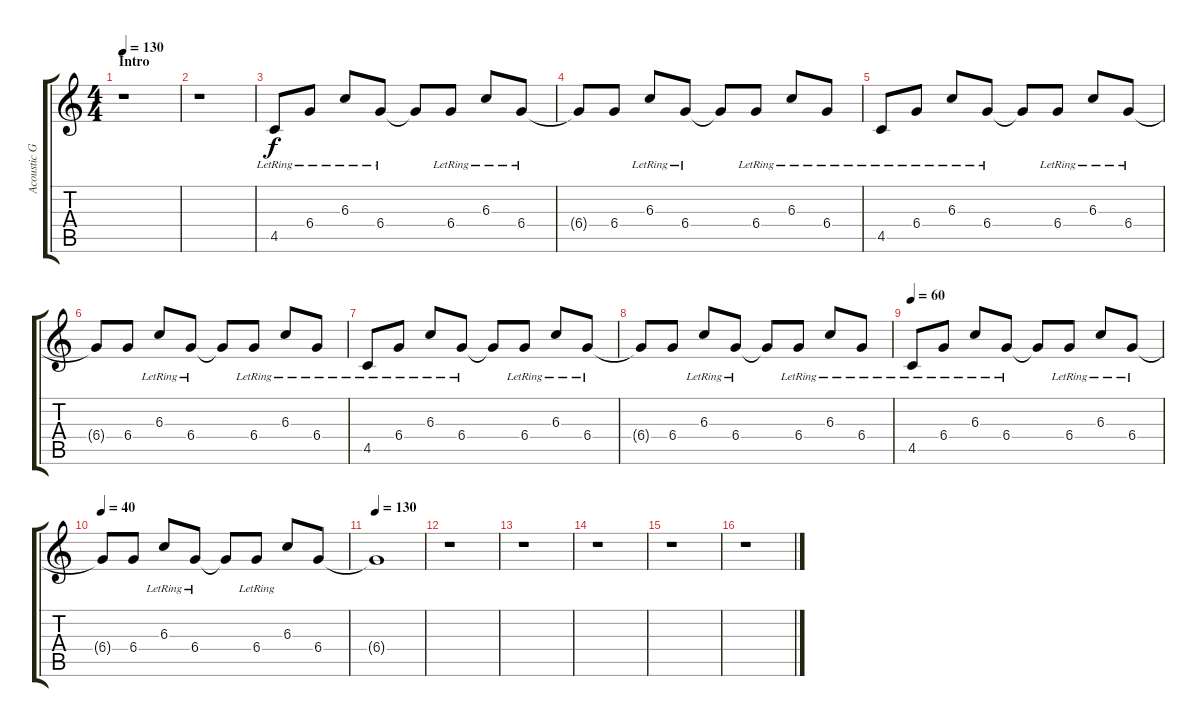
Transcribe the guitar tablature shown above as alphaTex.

\track ("Acoustic Guitar" "Acoustic G") {instrument acousticguitarnylon}
\staff {score tabs}
\tuning (Eb4 Bb3 Gb3 Db3 Ab2 Eb2) {hide}
\ts (4 4)
\section ("" "Intro")
\tempo 130
\tempo 112
\tempo 130
\clef g2
\ks c
r.1{dy f instrument acousticguitarnylon} |
r.1 |
4.5{lr}.8 6.4{lr}.8 6.3{lr}.8 6.4{lr}.8 6.4{t}.8 6.4{lr}.8 6.3{lr}.8 6.4{lr}.8 |
6.4{t}.8 6.4.8 6.3{lr}.8 6.4{lr}.8 6.4{t}.8 6.4{lr}.8 6.3{lr}.8 6.4{lr}.8 |
4.5{lr}.8 6.4{lr}.8 6.3{lr}.8 6.4{lr}.8 6.4{t}.8 6.4{lr}.8 6.3{lr}.8 6.4{lr}.8 |
6.4{t}.8 6.4.8 6.3{lr}.8 6.4{lr}.8 6.4{t}.8 6.4{lr}.8 6.3{lr}.8 6.4{lr}.8 |
4.5{lr}.8 6.4{lr}.8 6.3{lr}.8 6.4{lr}.8 6.4{t}.8 6.4{lr}.8 6.3{lr}.8 6.4{lr}.8 |
6.4{t}.8 6.4.8 6.3{lr}.8 6.4{lr}.8 6.4{t}.8 6.4{lr}.8 6.3{lr}.8 6.4{lr}.8 |
\tempo 60
4.5{lr}.8 6.4{lr}.8 6.3{lr}.8 6.4{lr}.8 6.4{t}.8 6.4{lr}.8 6.3{lr}.8 6.4{lr}.8 |
\tempo 40
6.4{t}.8 6.4.8 6.3{lr}.8 6.4{lr}.8 6.4{t}.8 6.4{lr}.8 6.3.8 6.4.8 |
\tempo 130
6.4{t}.1 |
r.1 |
r.1 |
r.1 |
r.1 |
r.1
